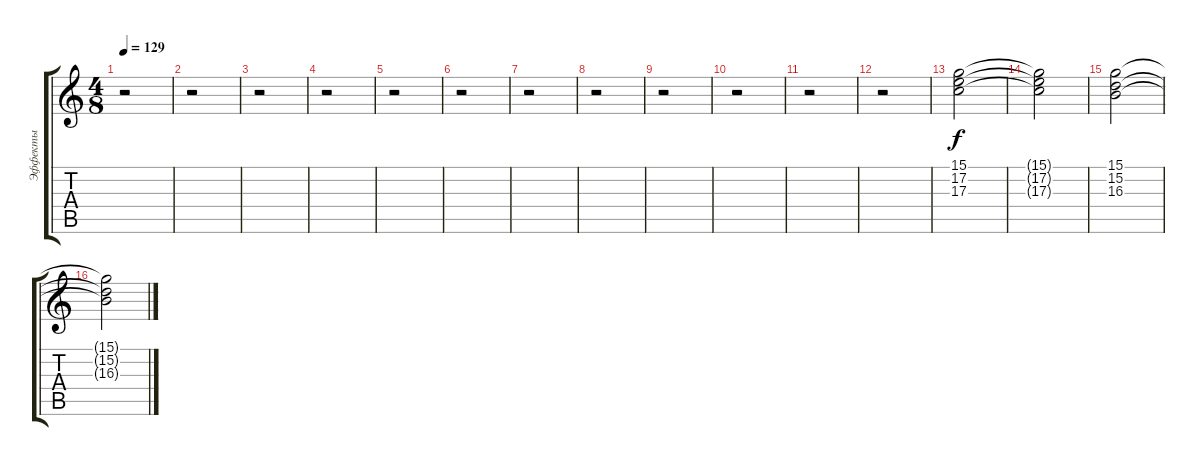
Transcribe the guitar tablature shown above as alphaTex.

\track ("Эффекты" "Эффекты") {instrument stringensemble2}
\staff {score tabs}
\tuning (E4 B3 G3 D3 A2 E2) {hide}
\ts (4 8)
\tempo 129
\clef g2
\ks c
r.2{dy f} |
r.2 |
r.2 |
r.2 |
r.2 |
r.2 |
r.2 |
r.2 |
r.2 |
r.2 |
r.2 |
r.2 |
(15.1 17.2 17.3).2 |
(15.1{t} 17.2{t} 17.3{t}).2 |
(15.1 15.2 16.3).2 |
(15.1{t} 15.2{t} 16.3{t}).2
